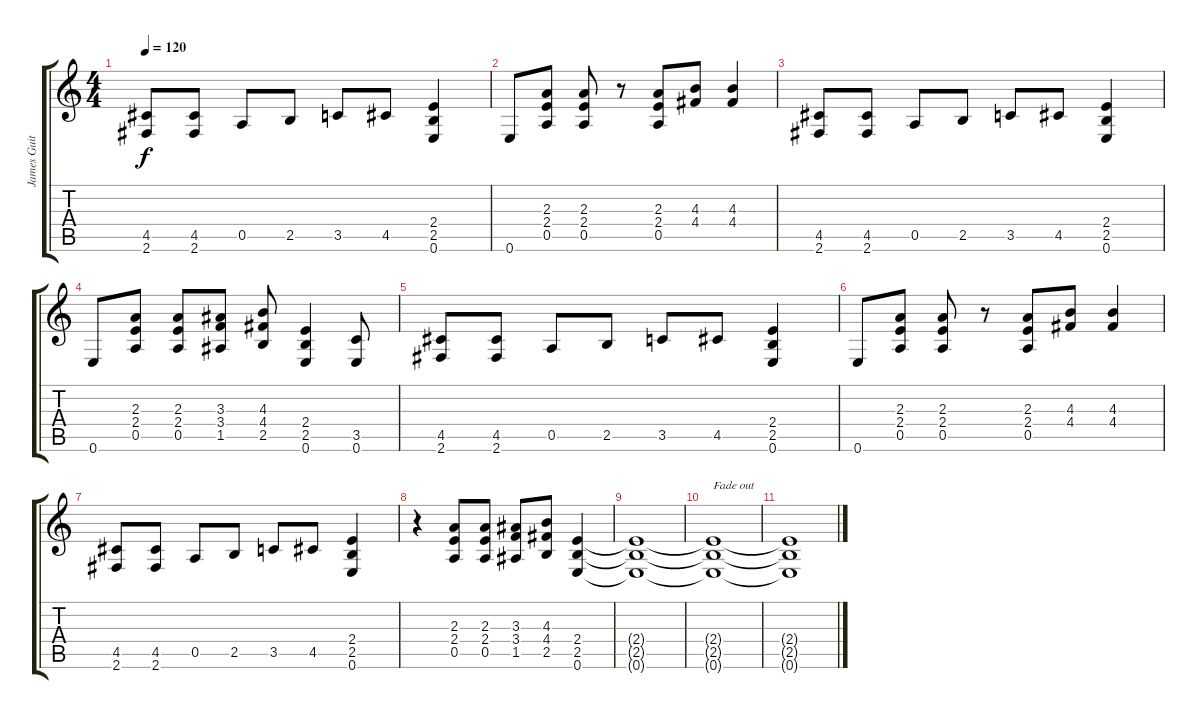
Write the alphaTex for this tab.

\track ("James Guitar" "James Guit") {instrument distortionguitar}
\staff {score tabs}
\tuning (E4 B3 G3 D3 A2 E2) {hide}
\ts (4 4)
\tempo 120
\clef g2
\ks c
(4.5 2.6).8{dy f} (4.5 2.6).8 0.5.8 2.5.8 3.5.8 4.5.8 (2.4 2.5 0.6).4 |
0.6.8 (2.3 2.4 0.5).8 (2.3 2.4 0.5).8 r.8 (2.3 2.4 0.5).8 (4.3 4.4).8 (4.3 4.4).4 |
(4.5 2.6).8 (4.5 2.6).8 0.5.8 2.5.8 3.5.8 4.5.8 (2.4 2.5 0.6).4 |
0.6.8 (2.3 2.4 0.5).8 (2.3 2.4 0.5).8 (3.3 3.4 1.5).8 (4.3 4.4 2.5).8 (2.4 2.5 0.6).4 (3.5 0.6).8 |
(4.5 2.6).8 (4.5 2.6).8 0.5.8 2.5.8 3.5.8 4.5.8 (2.4 2.5 0.6).4 |
0.6.8 (2.3 2.4 0.5).8 (2.3 2.4 0.5).8 r.8 (2.3 2.4 0.5).8 (4.3 4.4).8 (4.3 4.4).4 |
(4.5 2.6).8 (4.5 2.6).8 0.5.8 2.5.8 3.5.8 4.5.8 (2.4 2.5 0.6).4 |
r.4 (2.3 2.4 0.5).8 (2.3 2.4 0.5).8 (3.3 3.4 1.5).8 (4.3 4.4 2.5).8 (2.4 2.5 0.6).4 |
(2.4{t} 2.5{t} 0.6{t}).1 |
(2.4{t} 2.5{t} 0.6{t}).1{txt "Fade out"} |
(2.4{t} 2.5{t} 0.6{t}).1
